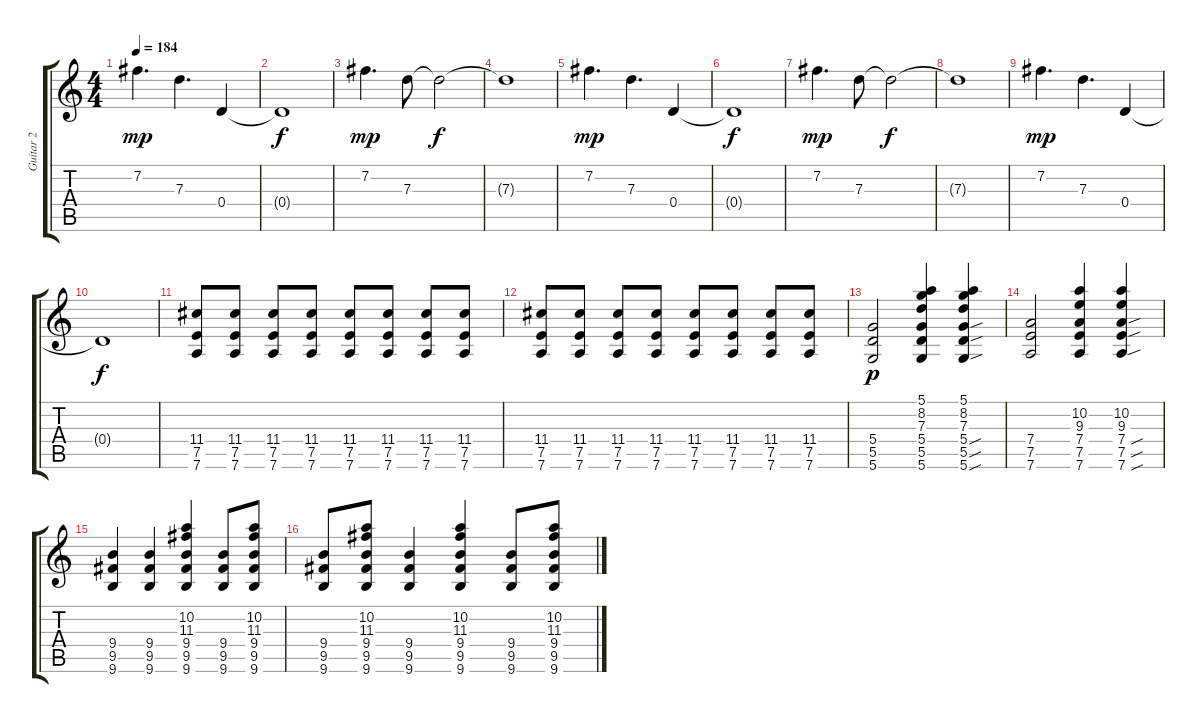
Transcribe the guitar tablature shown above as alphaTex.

\track ("Guitar 2" "Guitar 2") {instrument electricguitarclean}
\staff {score tabs}
\tuning (E4 B3 G3 D3 A2 D2) {hide}
\ts (4 4)
\tempo 184
\clef g2
\ks c
7.2.4{d dy mp} 7.3.4{d} 0.4.4 |
0.4{t}.1{dy f} |
7.2.4{d dy mp} 7.3.8 7.3{t}.2{dy f} |
7.3{t}.1 |
7.2.4{d dy mp} 7.3.4{d} 0.4.4 |
0.4{t}.1{dy f} |
7.2.4{d dy mp} 7.3.8 7.3{t}.2{dy f} |
7.3{t}.1 |
7.2.4{d dy mp} 7.3.4{d} 0.4.4 |
0.4{t}.1{dy f} |
(11.4 7.5 7.6).8 (11.4 7.5 7.6).8 (11.4 7.5 7.6).8 (11.4 7.5 7.6).8 (11.4 7.5 7.6).8 (11.4 7.5 7.6).8 (11.4 7.5 7.6).8 (11.4 7.5 7.6).8 |
(11.4 7.5 7.6).8 (11.4 7.5 7.6).8 (11.4 7.5 7.6).8 (11.4 7.5 7.6).8 (11.4 7.5 7.6).8 (11.4 7.5 7.6).8 (11.4 7.5 7.6).8 (11.4 7.5 7.6).8 |
(5.4 5.5 5.6).2{dy p} (5.1 8.2 7.3 5.4 5.5 5.6).4 (5.1 8.2 7.3 5.4{sou} 5.5{sou} 5.6{sou}).4 |
(7.4 7.5 7.6).2 (10.2 9.3 7.4 7.5 7.6).4 (10.2 9.3 7.4{sou} 7.5{sou} 7.6{sou}).4 |
(9.4 9.5 9.6).4 (9.4 9.5 9.6).4 (10.2 11.3 9.4 9.5 9.6).4 (9.4 9.5 9.6).8 (10.2 11.3 9.4 9.5 9.6).8 |
(9.4 9.5 9.6).8 (10.2 11.3 9.4 9.5 9.6).8 (9.4 9.5 9.6).4 (10.2 11.3 9.4 9.5 9.6).4 (9.4 9.5 9.6).8 (10.2 11.3 9.4 9.5 9.6).8
